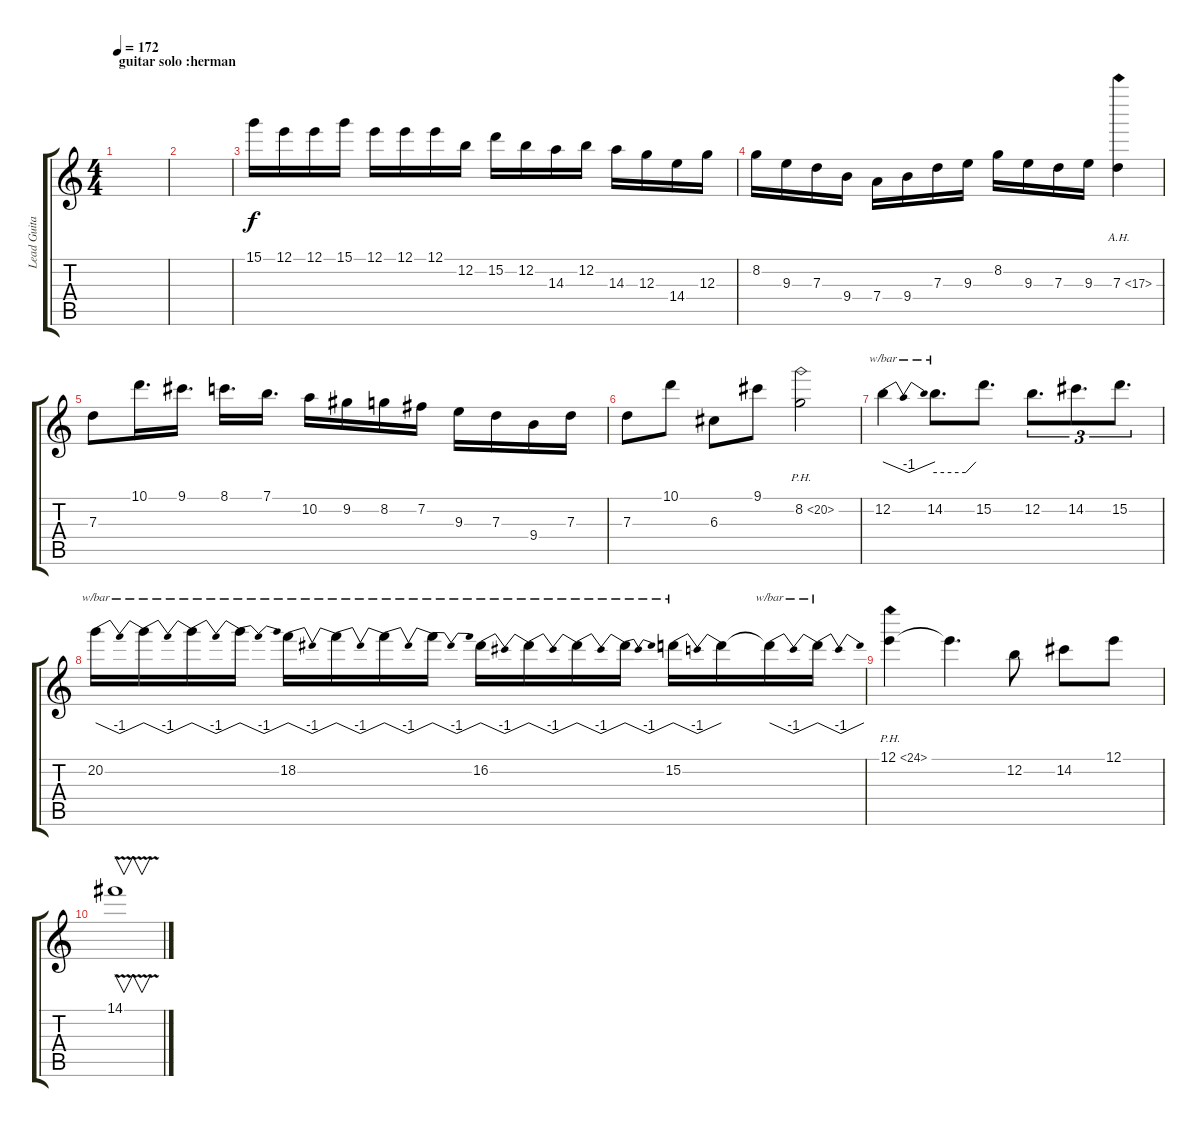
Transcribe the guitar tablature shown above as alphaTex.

\track ("Lead Guitar.Herman " "Lead Guita") {instrument overdrivenguitar}
\staff {score tabs}
\tuning (E4 B3 G3 D3 A2 E2) {hide}
\ts (4 4)
\section ("" "guitar solo :herman")
\tempo 172
\clef g2
\ks c
|
|
15.1.16 12.1.16 12.1.16 15.1.16 12.1.16 12.1.16 12.1.16 12.2.16 15.2.16 12.2.16 14.3.16 12.2.16 14.3.16 12.3.16 14.4.16 12.3.16 |
8.2.16 9.3.16 7.3.16 9.4.16 7.4.16 9.4.16 7.3.16 9.3.16 8.2.16 9.3.16 7.3.16 9.3.16 7.3{ah 10}.4 |
7.3.8 10.1.16{d} 9.1.16{d} 8.1.16{d} 7.1.16{d} 10.2.16 9.2.16 8.2.16 7.2.16 9.3.16 7.3.16 9.4.16 7.3.16 |
7.3.8 10.1.8 6.3.8 9.1.8 8.2{ph 12}.2 |
12.2.4{tbe (dip default 0 0 30 -4 60 0)} 14.2.8{d tbe (custom default 0 -4 45 -4 60 0)} 15.2.8{d} 12.2.8{d tu (3 2)} 14.2.8{d tu (3 2)} 15.2.8{d tu (3 2)} |
20.2.16{tbe (dip default 0 0 30 -4 60 0)} 20.2{t}.16{tbe (dip default 0 0 30 -4 60 0)} 20.2{t}.16{tbe (dip default 0 0 30 -4 60 0)} 20.2{t}.16{tbe (dip default 0 0 30 -4 60 0)} 18.2.16{tbe (dip default 0 0 30 -4 60 0)} 18.2{t}.16{tbe (dip default 0 0 30 -4 60 0)} 18.2{t}.16{tbe (dip default 0 0 30 -4 60 0)} 18.2{t}.16{tbe (dip default 0 0 30 -4 60 0)} 16.2.16{tbe (dip default 0 0 30 -4 60 0)} 16.2{t}.16{tbe (dip default 0 0 30 -4 60 0)} 16.2{t}.16{tbe (dip default 0 0 30 -4 60 0)} 16.2{t}.16{tbe (dip default 0 0 30 -4 60 0)} 15.2.16{tbe (dip default 0 0 30 -4 60 0)} 15.2{t}.16 15.2{t}.16{tbe (dip default 0 0 30 -4 60 0)} 15.2{t}.16{tbe (dip default 0 0 30 -4 60 0)} |
12.1{ph 12}.4 12.1{t}.4{d} 12.2.8 14.2.8 12.1.8 |
14.1{v}.1{v}
